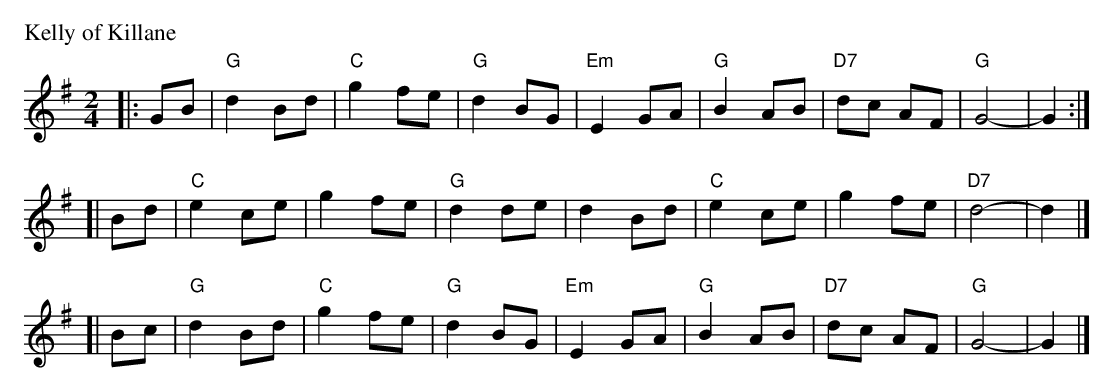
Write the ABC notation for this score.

X:1
P: Kelly of Killane
M: 2/4
L: 1/8
K: G
|: GB | "G"d2 Bd | "C"g2 fe | "G"d2 BG | "Em"E2 GA | "G"B2 AB | "D7"dc AF | "G"G4- | G2 :|
[| Bd | "C"e2 ce | g2 fe | "G"d2 de | d2 Bd | "C"e2 ce | g2 fe | "D7"d4- | d2 |]
[| Bc | "G"d2 Bd | "C"g2 fe | "G"d2 BG | "Em"E2 GA | "G"B2 AB | "D7"dc AF | "G"G4- | G2 |]
